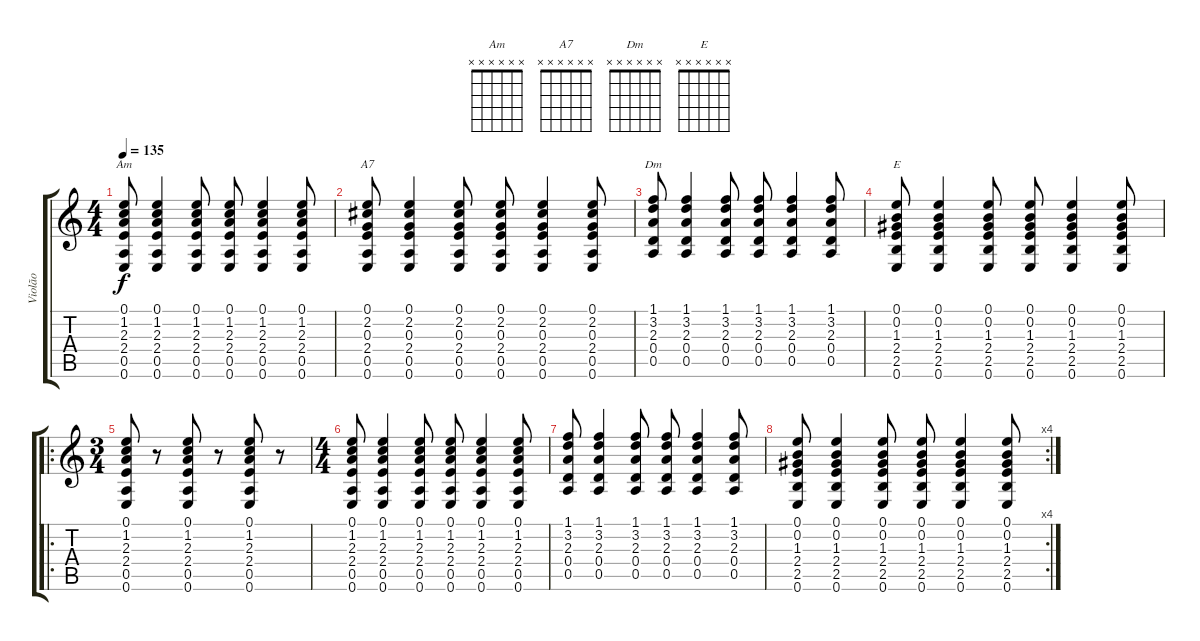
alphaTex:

\track ("Violão" "Violão") {instrument acousticguitarsteel}
\staff {score tabs}
\tuning (E4 B3 G3 D3 A2 E2) {hide}
\chord ("Am" x x x x x x)
\chord ("A7" x x x x x x)
\chord ("Dm" x x x x x x)
\chord ("E" x x x x x x)
\ts (4 4)
\tempo 135
\clef g2
\ks c
(0.1 1.2 2.3 2.4 0.5 0.6).8{ch "Am" dy f} (0.1 1.2 2.3 2.4 0.5 0.6).4 (0.1 1.2 2.3 2.4 0.5 0.6).8 (0.1 1.2 2.3 2.4 0.5 0.6).8 (0.1 1.2 2.3 2.4 0.5 0.6).4 (0.1 1.2 2.3 2.4 0.5 0.6).8 |
(0.1 2.2 0.3 2.4 0.5 0.6).8{ch "A7"} (0.1 2.2 0.3 2.4 0.5 0.6).4 (0.1 2.2 0.3 2.4 0.5 0.6).8 (0.1 2.2 0.3 2.4 0.5 0.6).8 (0.1 2.2 0.3 2.4 0.5 0.6).4 (0.1 2.2 0.3 2.4 0.5 0.6).8 |
(1.1 3.2 2.3 0.4 0.5).8{ch "Dm"} (1.1 3.2 2.3 0.4 0.5).4 (1.1 3.2 2.3 0.4 0.5).8 (1.1 3.2 2.3 0.4 0.5).8 (1.1 3.2 2.3 0.4 0.5).4 (1.1 3.2 2.3 0.4 0.5).8 |
(0.1 0.2 1.3 2.4 2.5 0.6).8{ch "E"} (0.1 0.2 1.3 2.4 2.5 0.6).4 (0.1 0.2 1.3 2.4 2.5 0.6).8 (0.1 0.2 1.3 2.4 2.5 0.6).8 (0.1 0.2 1.3 2.4 2.5 0.6).4 (0.1 0.2 1.3 2.4 2.5 0.6).8 |
\ro
\ts (3 4)
(0.1 1.2 2.3 2.4 0.5 0.6).8 r.8 (0.1 1.2 2.3 2.4 0.5 0.6).8 r.8 (0.1 1.2 2.3 2.4 0.5 0.6).8 r.8 |
\ts (4 4)
(0.1 1.2 2.3 2.4 0.5 0.6).8 (0.1 1.2 2.3 2.4 0.5 0.6).4 (0.1 1.2 2.3 2.4 0.5 0.6).8 (0.1 1.2 2.3 2.4 0.5 0.6).8 (0.1 1.2 2.3 2.4 0.5 0.6).4 (0.1 1.2 2.3 2.4 0.5 0.6).8 |
(1.1 3.2 2.3 0.4 0.5).8 (1.1 3.2 2.3 0.4 0.5).4 (1.1 3.2 2.3 0.4 0.5).8 (1.1 3.2 2.3 0.4 0.5).8 (1.1 3.2 2.3 0.4 0.5).4 (1.1 3.2 2.3 0.4 0.5).8 |
\rc 4
(0.1 0.2 1.3 2.4 2.5 0.6).8 (0.1 0.2 1.3 2.4 2.5 0.6).4 (0.1 0.2 1.3 2.4 2.5 0.6).8 (0.1 0.2 1.3 2.4 2.5 0.6).8 (0.1 0.2 1.3 2.4 2.5 0.6).4 (0.1 0.2 1.3 2.4 2.5 0.6).8
